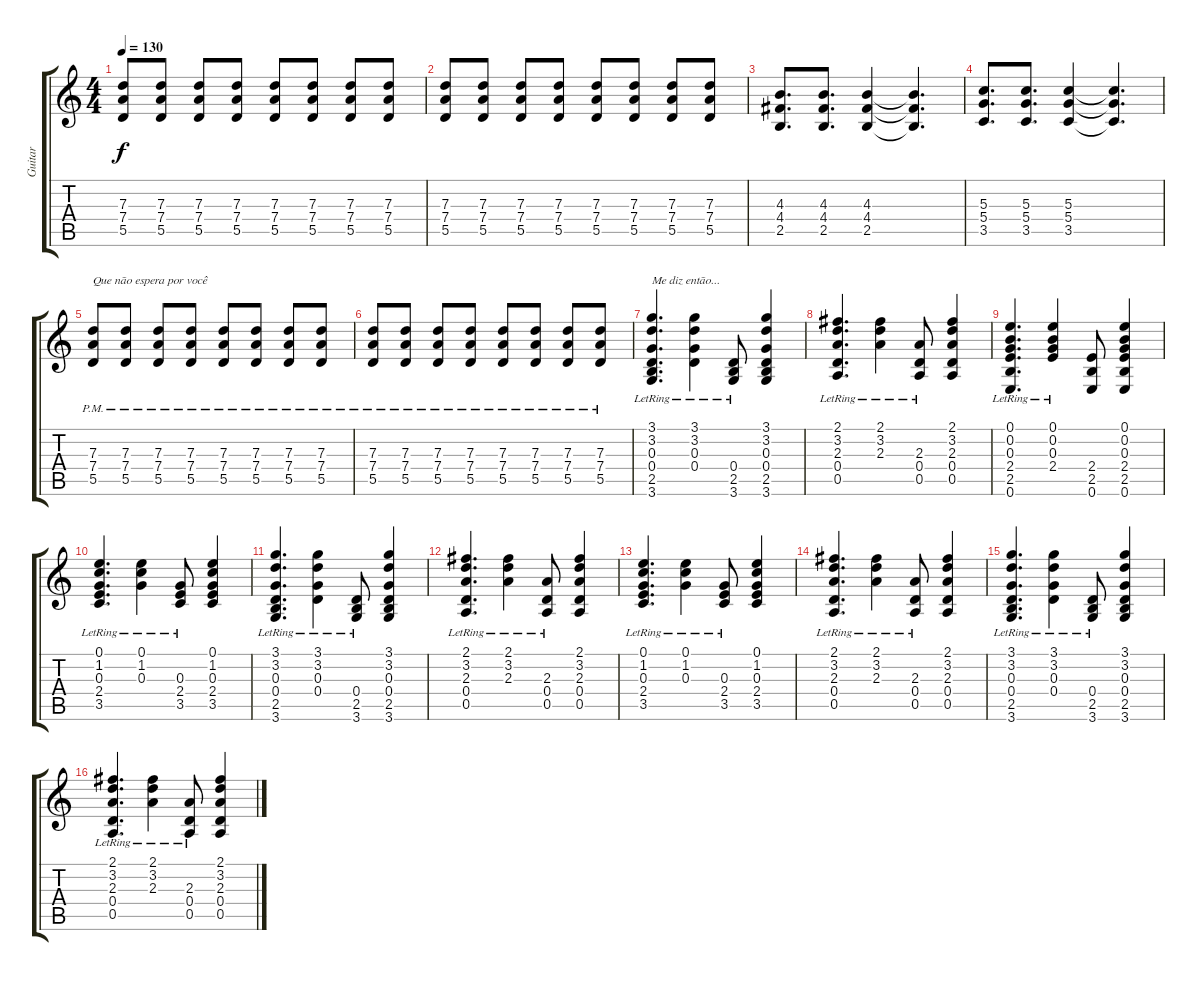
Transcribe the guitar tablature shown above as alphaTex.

\track ("Guitar" "Guitar") {instrument electricguitarclean}
\staff {score tabs}
\tuning (E4 B3 G3 D3 A2 E2) {hide}
\ts (4 4)
\tempo 130
\clef g2
\ks c
(7.3 7.4 5.5).8{dy f} (7.3 7.4 5.5).8 (7.3 7.4 5.5).8 (7.3 7.4 5.5).8 (7.3 7.4 5.5).8 (7.3 7.4 5.5).8 (7.3 7.4 5.5).8 (7.3 7.4 5.5).8 |
(7.3 7.4 5.5).8 (7.3 7.4 5.5).8 (7.3 7.4 5.5).8 (7.3 7.4 5.5).8 (7.3 7.4 5.5).8 (7.3 7.4 5.5).8 (7.3 7.4 5.5).8 (7.3 7.4 5.5).8 |
(4.3 4.4 2.5).8{d} (4.3 4.4 2.5).8{d} (4.3 4.4 2.5).4 (4.3{t} 4.4{t} 2.5{t}).4{d} |
(5.3 5.4 3.5).8{d} (5.3 5.4 3.5).8{d} (5.3 5.4 3.5).4 (5.3{t} 5.4{t} 3.5{t}).4{d} |
(7.3{pm} 7.4{pm} 5.5{pm}).8{txt "Que não espera por você"} (7.3{pm} 7.4{pm} 5.5{pm}).8 (7.3{pm} 7.4{pm} 5.5{pm}).8 (7.3{pm} 7.4{pm} 5.5{pm}).8 (7.3{pm} 7.4{pm} 5.5{pm}).8 (7.3{pm} 7.4{pm} 5.5{pm}).8 (7.3{pm} 7.4{pm} 5.5{pm}).8 (7.3{pm} 7.4{pm} 5.5{pm}).8 |
(7.3{pm} 7.4{pm} 5.5{pm}).8 (7.3{pm} 7.4{pm} 5.5{pm}).8 (7.3{pm} 7.4{pm} 5.5{pm}).8 (7.3{pm} 7.4{pm} 5.5{pm}).8 (7.3{pm} 7.4{pm} 5.5{pm}).8 (7.3{pm} 7.4{pm} 5.5{pm}).8 (7.3{pm} 7.4{pm} 5.5{pm}).8 (7.3{pm} 7.4{pm} 5.5{pm}).8 |
(3.1 3.2 0.3 0.4 2.5{lr} 3.6{lr}).4{d txt "Me diz então..." instrument electricguitarclean} (3.1{lr} 3.2{lr} 0.3{lr} 0.4{lr}).4 (0.4{lr} 2.5{lr} 3.6{lr}).8 (3.1 3.2 0.3 0.4 2.5 3.6).4 |
(2.1 3.2 2.3 0.4{lr} 0.5{lr}).4{d} (2.1{lr} 3.2{lr} 2.3{lr}).4 (2.3{lr} 0.4{lr} 0.5{lr}).8 (2.1 3.2 2.3 0.4 0.5).4 |
(0.1 0.2 0.3 2.4 2.5{lr} 0.6{lr}).4{d} (0.1{lr} 0.2{lr} 0.3 2.4).4 (2.4 2.5 0.6).8 (0.1 0.2 0.3 2.4 2.5 0.6).4 |
(0.1 1.2 0.3 2.4{lr} 3.5{lr}).4{d} (0.1{lr} 1.2{lr} 0.3{lr}).4 (0.3{lr} 2.4{lr} 3.5{lr}).8 (0.1 1.2 0.3 2.4 3.5).4 |
(3.1 3.2 0.3 0.4 2.5{lr} 3.6{lr}).4{d} (3.1{lr} 3.2{lr} 0.3{lr} 0.4{lr}).4 (0.4{lr} 2.5{lr} 3.6{lr}).8 (3.1 3.2 0.3 0.4 2.5 3.6).4 |
(2.1 3.2 2.3 0.4{lr} 0.5{lr}).4{d} (2.1{lr} 3.2{lr} 2.3{lr}).4 (2.3{lr} 0.4{lr} 0.5{lr}).8 (2.1 3.2 2.3 0.4 0.5).4 |
(0.1 1.2 0.3 2.4{lr} 3.5{lr}).4{d} (0.1{lr} 1.2{lr} 0.3{lr}).4 (0.3{lr} 2.4{lr} 3.5{lr}).8 (0.1 1.2 0.3 2.4 3.5).4 |
(2.1 3.2 2.3 0.4{lr} 0.5{lr}).4{d} (2.1{lr} 3.2{lr} 2.3{lr}).4 (2.3{lr} 0.4{lr} 0.5{lr}).8 (2.1 3.2 2.3 0.4 0.5).4 |
(3.1 3.2 0.3 0.4 2.5{lr} 3.6{lr}).4{d} (3.1{lr} 3.2{lr} 0.3{lr} 0.4{lr}).4 (0.4{lr} 2.5{lr} 3.6{lr}).8 (3.1 3.2 0.3 0.4 2.5 3.6).4 |
(2.1 3.2 2.3 0.4{lr} 0.5{lr}).4{d} (2.1{lr} 3.2{lr} 2.3{lr}).4 (2.3{lr} 0.4{lr} 0.5{lr}).8 (2.1 3.2 2.3 0.4 0.5).4
